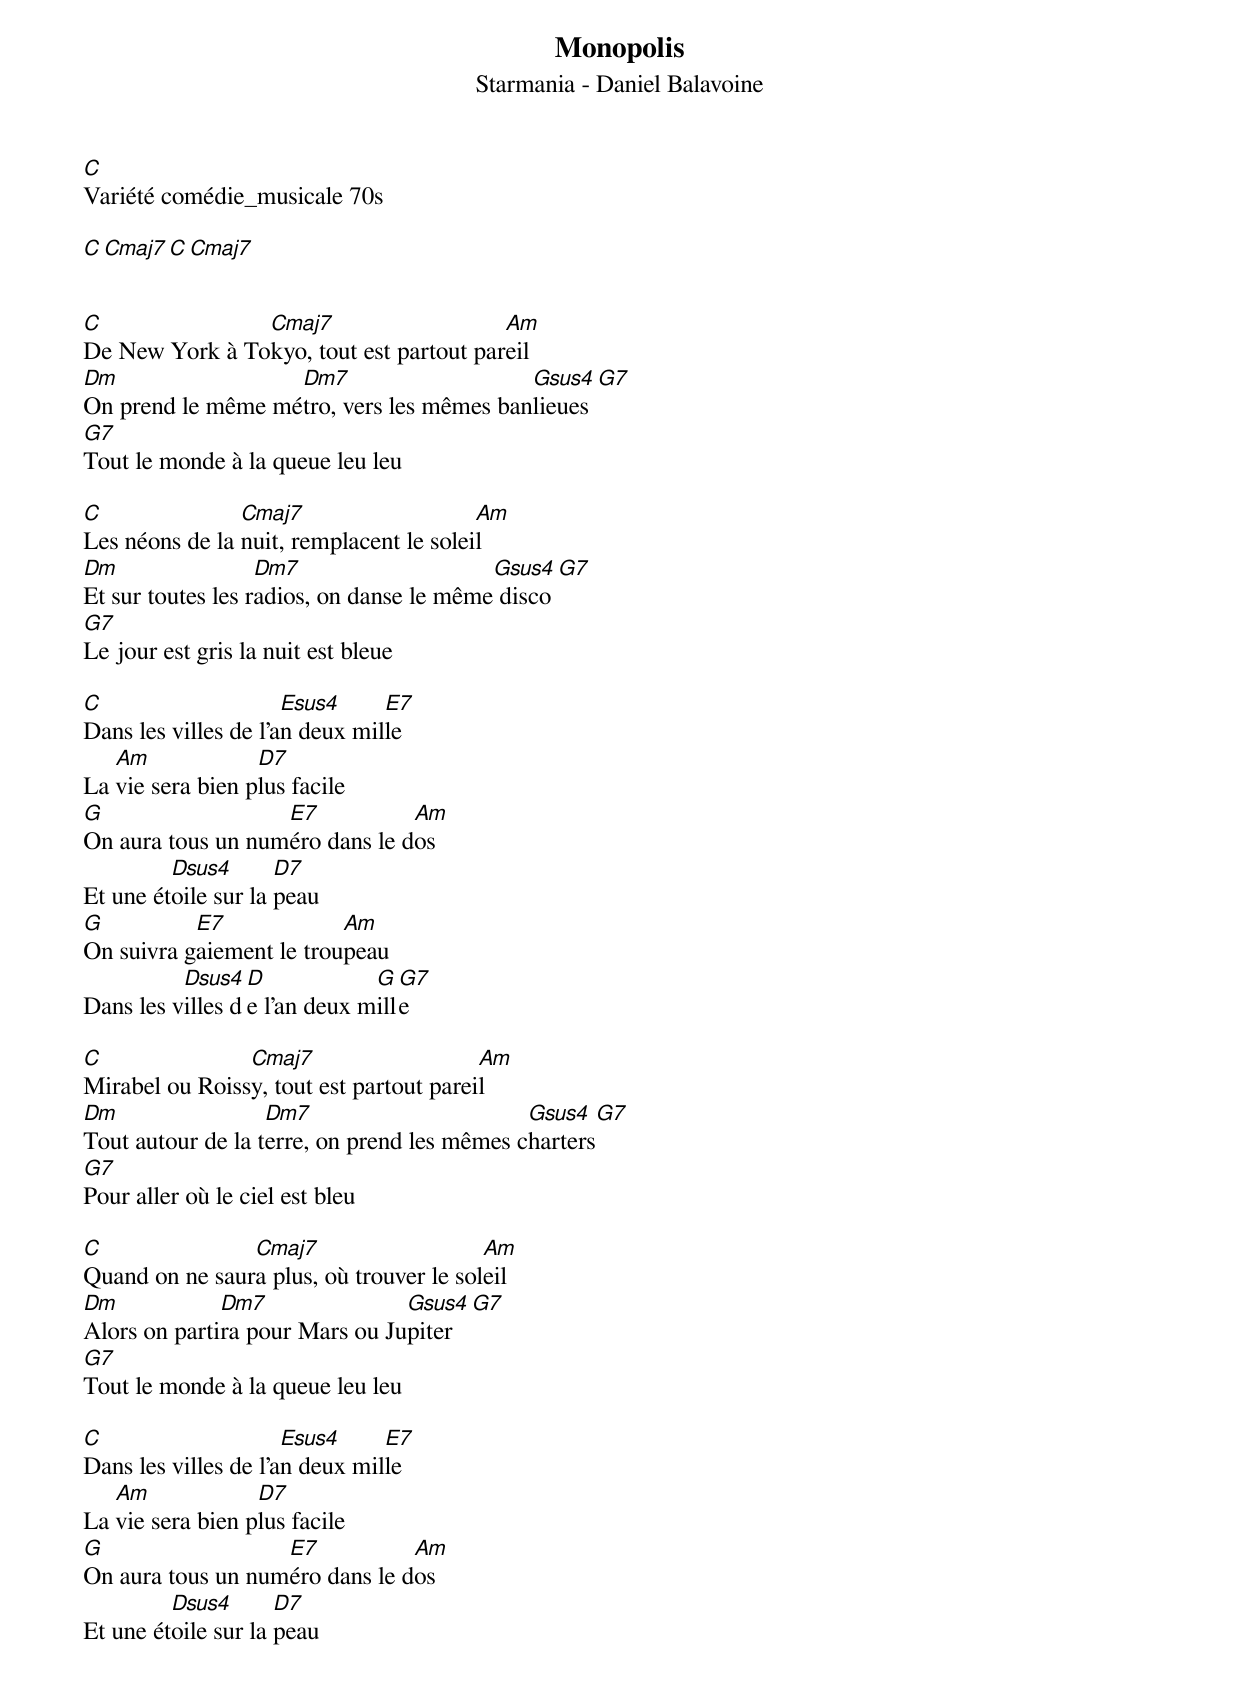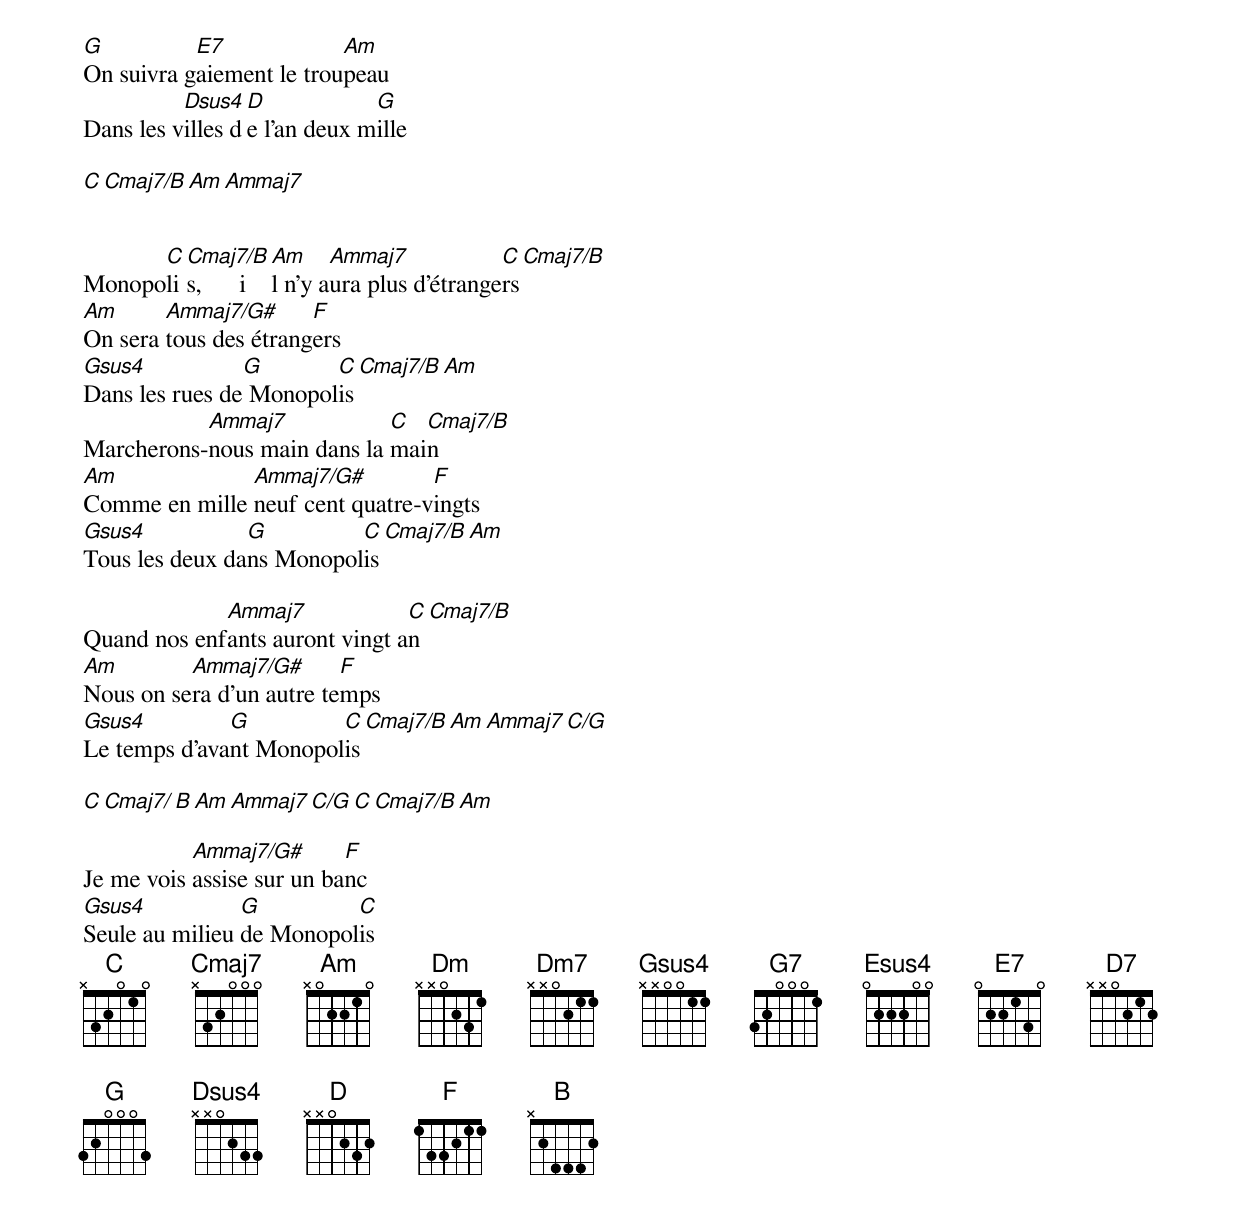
Monopolis
Starmania - Daniel Balavoine
C
Variété comédie_musicale 70s

C  Cmaj7  C  Cmaj7


C               Cmaj7                    Am
De New York à Tokyo, tout est partout pareil
Dm                 Dm7                    Gsus4  G7
On prend le même métro, vers les mêmes banlieues
G7
Tout le monde à la queue leu leu

C               Cmaj7                    Am
Les néons de la nuit, remplacent le soleil
Dm                 Dm7                    Gsus4  G7
Et sur toutes les radios, on danse le même disco
G7
Le jour est gris la nuit est bleue

C                     Esus4     E7
Dans les villes de l'an deux mille
   Am             D7
La vie sera bien plus facile
G                  E7           Am
On aura tous un numéro dans le dos
         Dsus4       D7
Et une étoile sur la peau
G          E7             Am
On suivra gaiement le troupeau
          Dsus4  D            G  G7
Dans les villes de l'an deux mille

C               Cmaj7                    Am
Mirabel ou Roissy, tout est partout pareil
Dm                 Dm7                       Gsus4  G7
Tout autour de la terre, on prend les mêmes charters
G7
Pour aller où le ciel est bleu

C               Cmaj7                    Am
Quand on ne saura plus, où trouver le soleil
Dm            Dm7               Gsus4  G7
Alors on partira pour Mars ou Jupiter
G7
Tout le monde à la queue leu leu

C                     Esus4     E7
Dans les villes de l'an deux mille
   Am             D7
La vie sera bien plus facile
G                  E7           Am
On aura tous un numéro dans le dos
         Dsus4       D7
Et une étoile sur la peau
G          E7             Am
On suivra gaiement le troupeau
          Dsus4  D            G
Dans les villes de l'an deux mille

C    Cmaj7/B    Am    Ammaj7


      C Cmaj7/B  Am     Ammaj7            C  Cmaj7/B
Monopolis,      il n'y aura plus d'étrangers
Am      Ammaj7/G#      F
On sera tous des étrangers
Gsus4           G       C Cmaj7/B  Am
Dans les rues de Monopolis
           Ammaj7            C  Cmaj7/B
Marcherons-nous main dans la main
Am             Ammaj7/G#         F
Comme en mille neuf cent quatre-vingts
Gsus4           G         C Cmaj7/B  Am
Tous les deux dans Monopolis

             Ammaj7             C  Cmaj7/B
Quand nos enfants auront vingt an
Am        Ammaj7/G#       F
Nous on sera d'un autre temps
Gsus4         G         C Cmaj7/B  Am  Ammaj7  C/G
Le temps d'avant Monopolis

C   Cmaj7/ B  Am   Ammaj7   C/G   C   Cmaj7/B   Am

           Ammaj7/G#       F
Je me vois assise sur un banc
Gsus4           G         C
Seule au milieu de Monopolis
